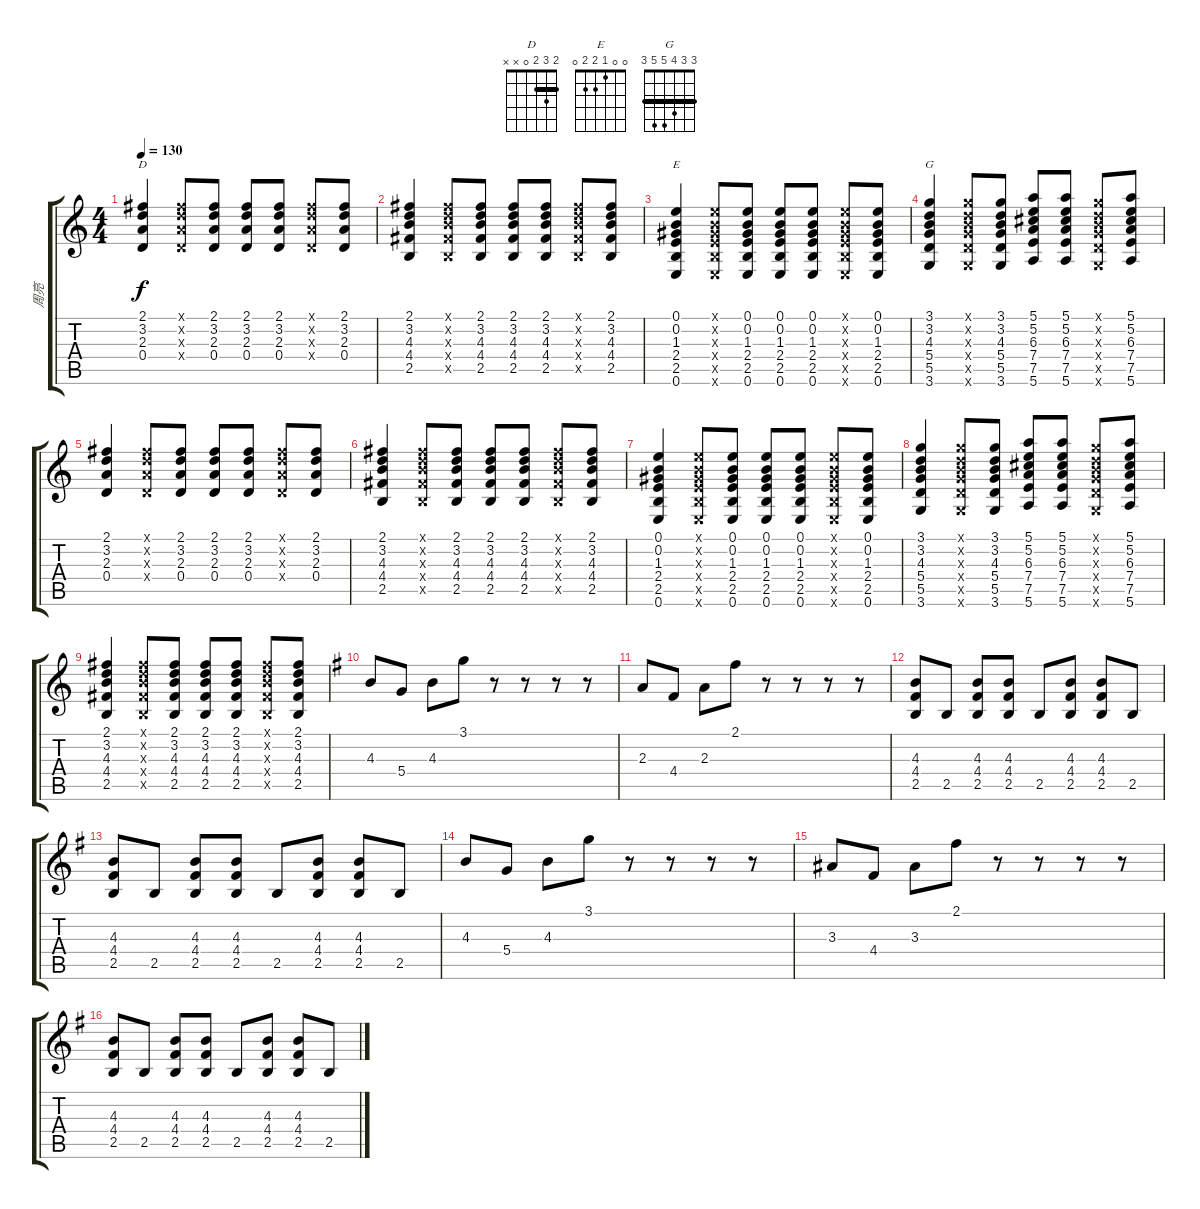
\track ("周亮" "周亮") {instrument electricguitarjazz}
\staff {score tabs}
\tuning (E4 B3 G3 D3 A2 E2) {hide}
\chord ("D" 2 3 2 0 x x) {barre 2}
\chord ("E" 0 0 1 2 2 0)
\chord ("G" 3 3 4 5 5 3) {barre 3}
\ts (4 4)
\tempo 130
\clef g2
\ks c
(2.1 3.2 2.3 0.4).4{ch "D" dy f} (2.1{x} 3.2{x} 2.3{x} 0.4{x}).8 (2.1 3.2 2.3 0.4).8 (2.1 3.2 2.3 0.4).8 (2.1 3.2 2.3 0.4).8 (2.1{x} 3.2{x} 2.3{x} 0.4{x}).8 (2.1 3.2 2.3 0.4).8 |
(2.1 3.2 4.3 4.4 2.5).4 (2.1{x} 3.2{x} 4.3{x} 4.4{x} 2.5{x}).8 (2.1 3.2 4.3 4.4 2.5).8 (2.1 3.2 4.3 4.4 2.5).8 (2.1 3.2 4.3 4.4 2.5).8 (2.1{x} 3.2{x} 4.3{x} 4.4{x} 2.5{x}).8 (2.1 3.2 4.3 4.4 2.5).8 |
(0.1 0.2 1.3 2.4 2.5 0.6).4{ch "E"} (0.1{x} 0.2{x} 1.3{x} 2.4{x} 2.5{x} 0.6{x}).8 (0.1 0.2 1.3 2.4 2.5 0.6).8 (0.1 0.2 1.3 2.4 2.5 0.6).8 (0.1 0.2 1.3 2.4 2.5 0.6).8 (0.1{x} 0.2{x} 1.3{x} 2.4{x} 2.5{x} 0.6{x}).8 (0.1 0.2 1.3 2.4 2.5 0.6).8 |
(3.1 3.2 4.3 5.4 5.5 3.6).4{ch "G"} (3.1{x} 3.2{x} 4.3{x} 5.4{x} 5.5{x} 3.6{x}).8 (3.1 3.2 4.3 5.4 5.5 3.6).8 (5.1 5.2 6.3 7.4 7.5 5.6).8 (5.1 5.2 6.3 7.4 7.5 5.6).8 (3.1{x} 3.2{x} 4.3{x} 5.4{x} 5.5{x} 3.6{x}).8 (5.1 5.2 6.3 7.4 7.5 5.6).8 |
(2.1 3.2 2.3 0.4).4 (2.1{x} 3.2{x} 2.3{x} 0.4{x}).8 (2.1 3.2 2.3 0.4).8 (2.1 3.2 2.3 0.4).8 (2.1 3.2 2.3 0.4).8 (2.1{x} 3.2{x} 2.3{x} 0.4{x}).8 (2.1 3.2 2.3 0.4).8 |
(2.1 3.2 4.3 4.4 2.5).4 (2.1{x} 3.2{x} 4.3{x} 4.4{x} 2.5{x}).8 (2.1 3.2 4.3 4.4 2.5).8 (2.1 3.2 4.3 4.4 2.5).8 (2.1 3.2 4.3 4.4 2.5).8 (2.1{x} 3.2{x} 4.3{x} 4.4{x} 2.5{x}).8 (2.1 3.2 4.3 4.4 2.5).8 |
(0.1 0.2 1.3 2.4 2.5 0.6).4 (0.1{x} 0.2{x} 1.3{x} 2.4{x} 2.5{x} 0.6{x}).8 (0.1 0.2 1.3 2.4 2.5 0.6).8 (0.1 0.2 1.3 2.4 2.5 0.6).8 (0.1 0.2 1.3 2.4 2.5 0.6).8 (0.1{x} 0.2{x} 1.3{x} 2.4{x} 2.5{x} 0.6{x}).8 (0.1 0.2 1.3 2.4 2.5 0.6).8 |
(3.1 3.2 4.3 5.4 5.5 3.6).4 (3.1{x} 3.2{x} 4.3{x} 5.4{x} 5.5{x} 3.6{x}).8 (3.1 3.2 4.3 5.4 5.5 3.6).8 (5.1 5.2 6.3 7.4 7.5 5.6).8 (5.1 5.2 6.3 7.4 7.5 5.6).8 (3.1{x} 3.2{x} 4.3{x} 5.4{x} 5.5{x} 3.6{x}).8 (5.1 5.2 6.3 7.4 7.5 5.6).8 |
(2.1 3.2 4.3 4.4 2.5).4 (2.1{x} 3.2{x} 4.3{x} 4.4{x} 2.5{x}).8 (2.1 3.2 4.3 4.4 2.5).8 (2.1 3.2 4.3 4.4 2.5).8 (2.1 3.2 4.3 4.4 2.5).8 (2.1{x} 3.2{x} 4.3{x} 4.4{x} 2.5{x}).8 (2.1 3.2 4.3 4.4 2.5).8 |
\ks g
4.3.8{volume 14 instrument acousticguitarsteel} 5.4.8 4.3.8 3.1.8 r.8 r.8 r.8 r.8 |
2.3.8 4.4.8 2.3.8 2.1.8 r.8 r.8 r.8 r.8 |
(4.3 4.4 2.5).8{instrument distortionguitar} 2.5.8{instrument distortionguitar} (4.3 4.4 2.5).8{instrument distortionguitar} (4.3 4.4 2.5).8{instrument distortionguitar} 2.5.8{instrument distortionguitar} (4.3 4.4 2.5).8{instrument distortionguitar} (4.3 4.4 2.5).8{instrument distortionguitar} 2.5.8{instrument distortionguitar} |
(4.3 4.4 2.5).8{instrument distortionguitar} 2.5.8{instrument distortionguitar} (4.3 4.4 2.5).8{instrument distortionguitar} (4.3 4.4 2.5).8{instrument distortionguitar} 2.5.8{instrument distortionguitar} (4.3 4.4 2.5).8{instrument distortionguitar} (4.3 4.4 2.5).8{instrument distortionguitar} 2.5.8{instrument distortionguitar} |
4.3.8{instrument acousticguitarsteel} 5.4.8 4.3.8 3.1.8 r.8 r.8 r.8 r.8 |
3.3.8 4.4.8 3.3.8 2.1.8 r.8 r.8 r.8 r.8 |
(4.3 4.4 2.5).8{instrument distortionguitar} 2.5.8{instrument distortionguitar} (4.3 4.4 2.5).8{instrument distortionguitar} (4.3 4.4 2.5).8{instrument distortionguitar} 2.5.8{instrument distortionguitar} (4.3 4.4 2.5).8{instrument distortionguitar} (4.3 4.4 2.5).8{instrument distortionguitar} 2.5.8{instrument distortionguitar}
